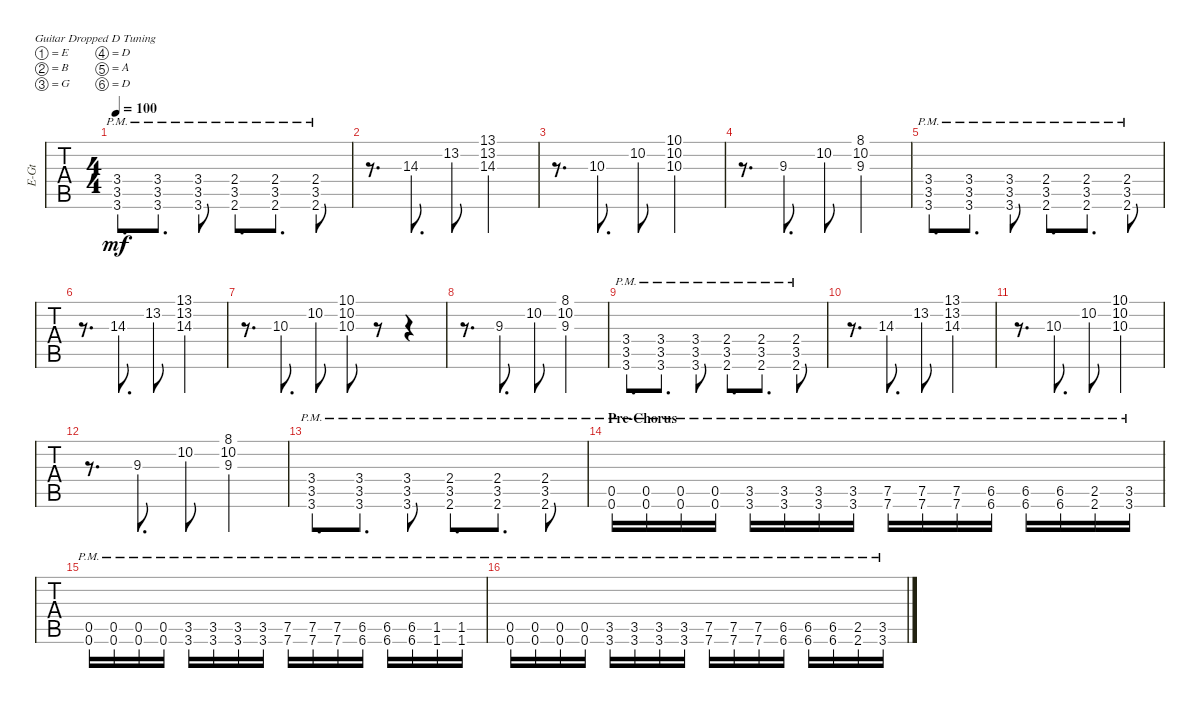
\defaultSystemsLayout 4
\bracketExtendMode groupsimilarinstruments
\multiBarRest
\otherSystemsTrackNameOrientation horizontal
\track ("David" "E-Gt") {instrument distortionguitar}
\staff {tabs}
\tuning (E4 B3 G3 D3 A2 D2)
\ts (4 4)
\tempo 100
\clef g2
\ks c
(3.6{pm} 3.4{pm} 3.5{pm}).8{d dy mf} (3.6{pm} 3.5{pm} 3.4{pm}).8{d} (3.6{pm} 3.5{pm} 3.4{pm}).8 (2.6{pm} 3.5{pm} 2.4{pm}).8{d} (2.6{pm} 3.5{pm} 2.4{pm}).8{d} (2.6{pm} 3.5{pm} 2.4{pm}).8 |
r.8{d} 14.3.8{d} 13.2.8 (14.3 13.1 13.2).2 |
r.8{d} 10.3.8{d} 10.2.8 (10.3 10.1 10.2).2 |
r.8{d} 9.3.8{d} 10.2.8 (9.3 8.1 10.2).2 |
(3.6{pm} 3.4{pm} 3.5{pm}).8{d} (3.6{pm} 3.5{pm} 3.4{pm}).8{d} (3.6{pm} 3.5{pm} 3.4{pm}).8 (2.6{pm} 3.5{pm} 2.4{pm}).8{d} (2.6{pm} 3.5{pm} 2.4{pm}).8{d} (2.6{pm} 3.5{pm} 2.4{pm}).8 |
r.8{d} 14.3.8{d} 13.2.8 (14.3 13.1 13.2).2 |
r.8{d} 10.3.8{d} 10.2.8 (10.3 10.1 10.2).8 r.8 r.4 |
r.8{d} 9.3.8{d} 10.2.8 (9.3 8.1 10.2).2 |
(3.6{pm} 3.4{pm} 3.5{pm}).8{d} (3.6{pm} 3.5{pm} 3.4{pm}).8{d} (3.6{pm} 3.5{pm} 3.4{pm}).8 (2.6{pm} 3.5{pm} 2.4{pm}).8{d} (2.6{pm} 3.5{pm} 2.4{pm}).8{d} (2.6{pm} 3.5{pm} 2.4{pm}).8 |
r.8{d} 14.3.8{d} 13.2.8 (14.3 13.1 13.2).2 |
r.8{d} 10.3.8{d} 10.2.8 (10.3 10.1 10.2).2 |
r.8{d} 9.3.8{d} 10.2.8 (9.3 8.1 10.2).2 |
(3.6{pm} 3.4{pm} 3.5{pm}).8{d} (3.6{pm} 3.5{pm} 3.4{pm}).8{d} (3.6{pm} 3.5{pm} 3.4{pm}).8 (2.6{pm} 3.5{pm} 2.4{pm}).8{d} (2.6{pm} 3.5{pm} 2.4{pm}).8{d} (2.6{pm} 3.5{pm} 2.4{pm}).8 |
\section ("" "Pre-Chorus")
(0.5{pm} 0.6{pm}).16 (0.5{pm} 0.6{pm}).16 (0.5{pm} 0.6{pm}).16 (0.5{pm} 0.6{pm}).16 (3.5{pm} 3.6{pm}).16 (3.5{pm} 3.6{pm}).16 (3.5{pm} 3.6{pm}).16 (3.5{pm} 3.6{pm}).16 (7.5{pm} 7.6{pm}).16 (7.5{pm} 7.6{pm}).16 (7.5{pm} 7.6{pm}).16 (6.5{pm acc #} 6.6{pm acc #}).16 (6.5{pm acc #} 6.6{pm acc #}).16 (6.5{pm acc #} 6.6{pm acc #}).16 (2.5{pm} 2.6{pm}).16 (3.5{pm} 3.6{pm}).16 |
(0.5{pm} 0.6{pm}).16 (0.5{pm} 0.6{pm}).16 (0.5{pm} 0.6{pm}).16 (0.5{pm} 0.6{pm}).16 (3.5{pm} 3.6{pm}).16 (3.5{pm} 3.6{pm}).16 (3.5{pm} 3.6{pm}).16 (3.5{pm} 3.6{pm}).16 (7.5{pm} 7.6{pm}).16 (7.5{pm} 7.6{pm}).16 (7.5{pm} 7.6{pm}).16 (6.5{pm acc #} 6.6{pm acc #}).16 (6.5{pm acc #} 6.6{pm acc #}).16 (6.5{pm acc #} 6.6{pm acc #}).16 (1.5{pm acc #} 1.6{pm acc #}).16 (1.5{pm acc #} 1.6{pm acc #}).16 |
(0.5{pm} 0.6{pm}).16 (0.5{pm} 0.6{pm}).16 (0.5{pm} 0.6{pm}).16 (0.5{pm} 0.6{pm}).16 (3.5{pm} 3.6{pm}).16 (3.5{pm} 3.6{pm}).16 (3.5{pm} 3.6{pm}).16 (3.5{pm} 3.6{pm}).16 (7.5{pm} 7.6{pm}).16 (7.5{pm} 7.6{pm}).16 (7.5{pm} 7.6{pm}).16 (6.5{pm acc #} 6.6{pm acc #}).16 (6.5{pm acc #} 6.6{pm acc #}).16 (6.5{pm acc #} 6.6{pm acc #}).16 (2.5{pm} 2.6{pm}).16 (3.5{pm} 3.6{pm}).16
